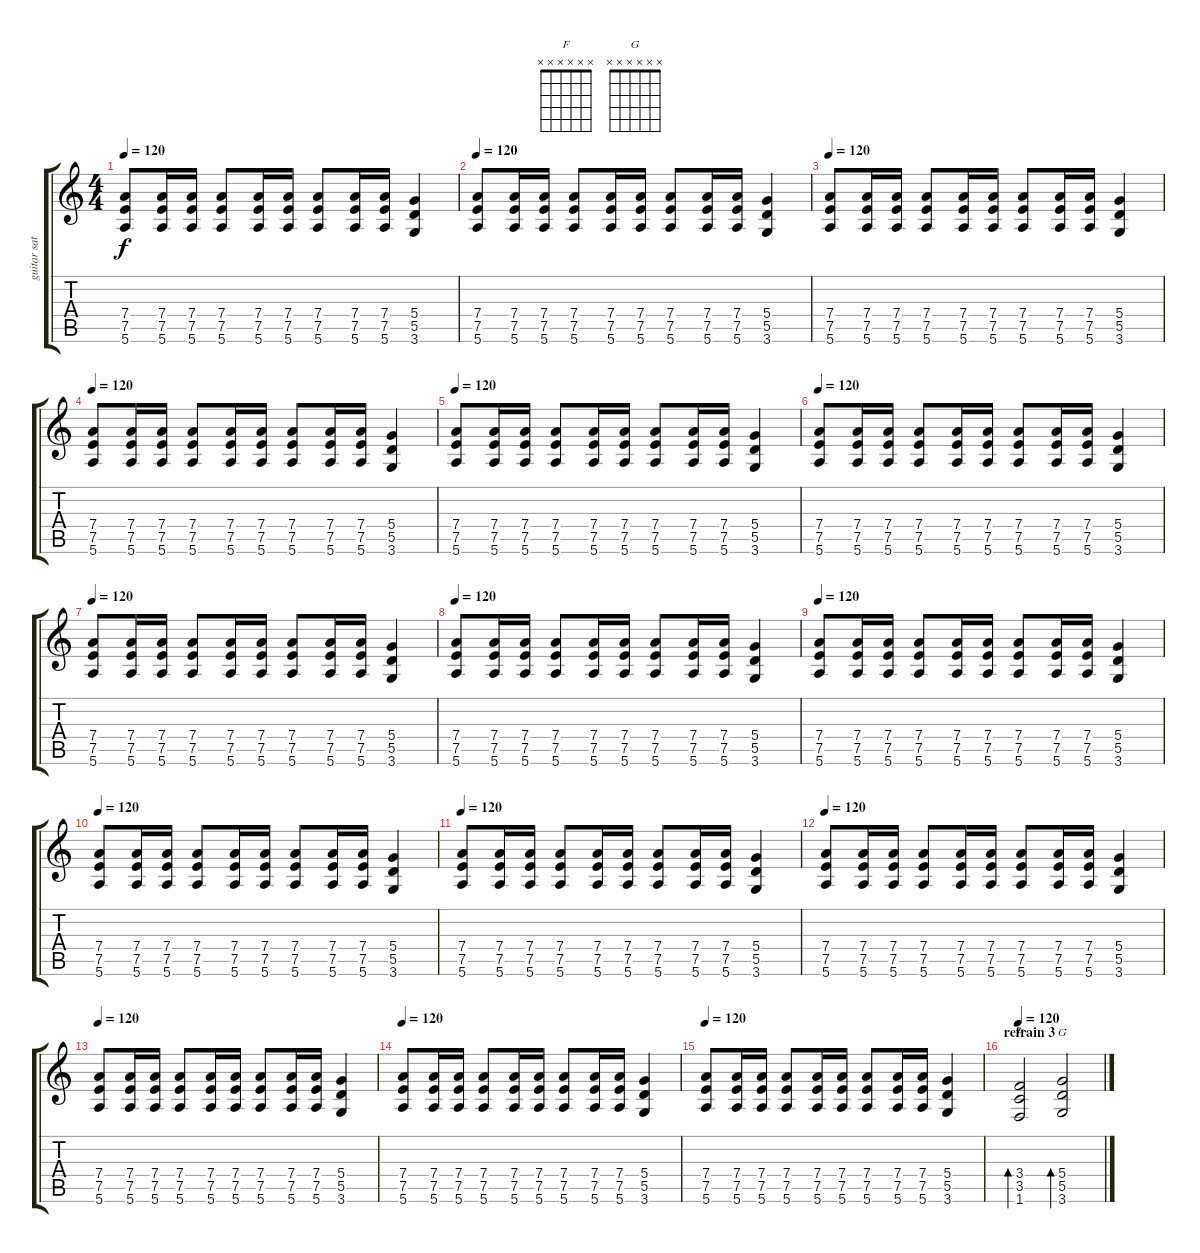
\track ("guitar sat 1" "guitar sat") {instrument overdrivenguitar}
\staff {score tabs}
\tuning (E4 B3 G3 D3 A2 E2) {hide}
\chord ("F" x x x x x x)
\chord ("G" x x x x x x)
\ts (4 4)
\tempo 120
\clef g2
\ks c
(7.4 7.5 5.6).8{dy f} (7.4 7.5 5.6).16 (7.4 7.5 5.6).16 (7.4 7.5 5.6).8 (7.4 7.5 5.6).16 (7.4 7.5 5.6).16 (7.4 7.5 5.6).8 (7.4 7.5 5.6).16 (7.4 7.5 5.6).16 (5.4 5.5 3.6).4 |
\tempo 120
(7.4 7.5 5.6).8 (7.4 7.5 5.6).16 (7.4 7.5 5.6).16 (7.4 7.5 5.6).8 (7.4 7.5 5.6).16 (7.4 7.5 5.6).16 (7.4 7.5 5.6).8 (7.4 7.5 5.6).16 (7.4 7.5 5.6).16 (5.4 5.5 3.6).4 |
\tempo 120
(7.4 7.5 5.6).8 (7.4 7.5 5.6).16 (7.4 7.5 5.6).16 (7.4 7.5 5.6).8 (7.4 7.5 5.6).16 (7.4 7.5 5.6).16 (7.4 7.5 5.6).8 (7.4 7.5 5.6).16 (7.4 7.5 5.6).16 (5.4 5.5 3.6).4 |
\tempo 120
(7.4 7.5 5.6).8 (7.4 7.5 5.6).16 (7.4 7.5 5.6).16 (7.4 7.5 5.6).8 (7.4 7.5 5.6).16 (7.4 7.5 5.6).16 (7.4 7.5 5.6).8 (7.4 7.5 5.6).16 (7.4 7.5 5.6).16 (5.4 5.5 3.6).4 |
\tempo 120
(7.4 7.5 5.6).8 (7.4 7.5 5.6).16 (7.4 7.5 5.6).16 (7.4 7.5 5.6).8 (7.4 7.5 5.6).16 (7.4 7.5 5.6).16 (7.4 7.5 5.6).8 (7.4 7.5 5.6).16 (7.4 7.5 5.6).16 (5.4 5.5 3.6).4 |
\tempo 120
(7.4 7.5 5.6).8 (7.4 7.5 5.6).16 (7.4 7.5 5.6).16 (7.4 7.5 5.6).8 (7.4 7.5 5.6).16 (7.4 7.5 5.6).16 (7.4 7.5 5.6).8 (7.4 7.5 5.6).16 (7.4 7.5 5.6).16 (5.4 5.5 3.6).4 |
\tempo 120
(7.4 7.5 5.6).8 (7.4 7.5 5.6).16 (7.4 7.5 5.6).16 (7.4 7.5 5.6).8 (7.4 7.5 5.6).16 (7.4 7.5 5.6).16 (7.4 7.5 5.6).8 (7.4 7.5 5.6).16 (7.4 7.5 5.6).16 (5.4 5.5 3.6).4 |
\tempo 120
(7.4 7.5 5.6).8 (7.4 7.5 5.6).16 (7.4 7.5 5.6).16 (7.4 7.5 5.6).8 (7.4 7.5 5.6).16 (7.4 7.5 5.6).16 (7.4 7.5 5.6).8 (7.4 7.5 5.6).16 (7.4 7.5 5.6).16 (5.4 5.5 3.6).4 |
\tempo 120
(7.4 7.5 5.6).8 (7.4 7.5 5.6).16 (7.4 7.5 5.6).16 (7.4 7.5 5.6).8 (7.4 7.5 5.6).16 (7.4 7.5 5.6).16 (7.4 7.5 5.6).8 (7.4 7.5 5.6).16 (7.4 7.5 5.6).16 (5.4 5.5 3.6).4 |
\tempo 120
(7.4 7.5 5.6).8 (7.4 7.5 5.6).16 (7.4 7.5 5.6).16 (7.4 7.5 5.6).8 (7.4 7.5 5.6).16 (7.4 7.5 5.6).16 (7.4 7.5 5.6).8 (7.4 7.5 5.6).16 (7.4 7.5 5.6).16 (5.4 5.5 3.6).4 |
\tempo 120
(7.4 7.5 5.6).8 (7.4 7.5 5.6).16 (7.4 7.5 5.6).16 (7.4 7.5 5.6).8 (7.4 7.5 5.6).16 (7.4 7.5 5.6).16 (7.4 7.5 5.6).8 (7.4 7.5 5.6).16 (7.4 7.5 5.6).16 (5.4 5.5 3.6).4 |
\tempo 120
(7.4 7.5 5.6).8 (7.4 7.5 5.6).16 (7.4 7.5 5.6).16 (7.4 7.5 5.6).8 (7.4 7.5 5.6).16 (7.4 7.5 5.6).16 (7.4 7.5 5.6).8 (7.4 7.5 5.6).16 (7.4 7.5 5.6).16 (5.4 5.5 3.6).4 |
\tempo 120
(7.4 7.5 5.6).8 (7.4 7.5 5.6).16 (7.4 7.5 5.6).16 (7.4 7.5 5.6).8 (7.4 7.5 5.6).16 (7.4 7.5 5.6).16 (7.4 7.5 5.6).8 (7.4 7.5 5.6).16 (7.4 7.5 5.6).16 (5.4 5.5 3.6).4 |
\tempo 120
(7.4 7.5 5.6).8 (7.4 7.5 5.6).16 (7.4 7.5 5.6).16 (7.4 7.5 5.6).8 (7.4 7.5 5.6).16 (7.4 7.5 5.6).16 (7.4 7.5 5.6).8 (7.4 7.5 5.6).16 (7.4 7.5 5.6).16 (5.4 5.5 3.6).4 |
\tempo 120
(7.4 7.5 5.6).8 (7.4 7.5 5.6).16 (7.4 7.5 5.6).16 (7.4 7.5 5.6).8 (7.4 7.5 5.6).16 (7.4 7.5 5.6).16 (7.4 7.5 5.6).8 (7.4 7.5 5.6).16 (7.4 7.5 5.6).16 (5.4 5.5 3.6).4 |
\section ("" "refrain 3")
\tempo 120
(3.4 3.5 1.6).2{bd 120 ch "F"} (5.4 5.5 3.6).2{bd 120 ch "G"}
